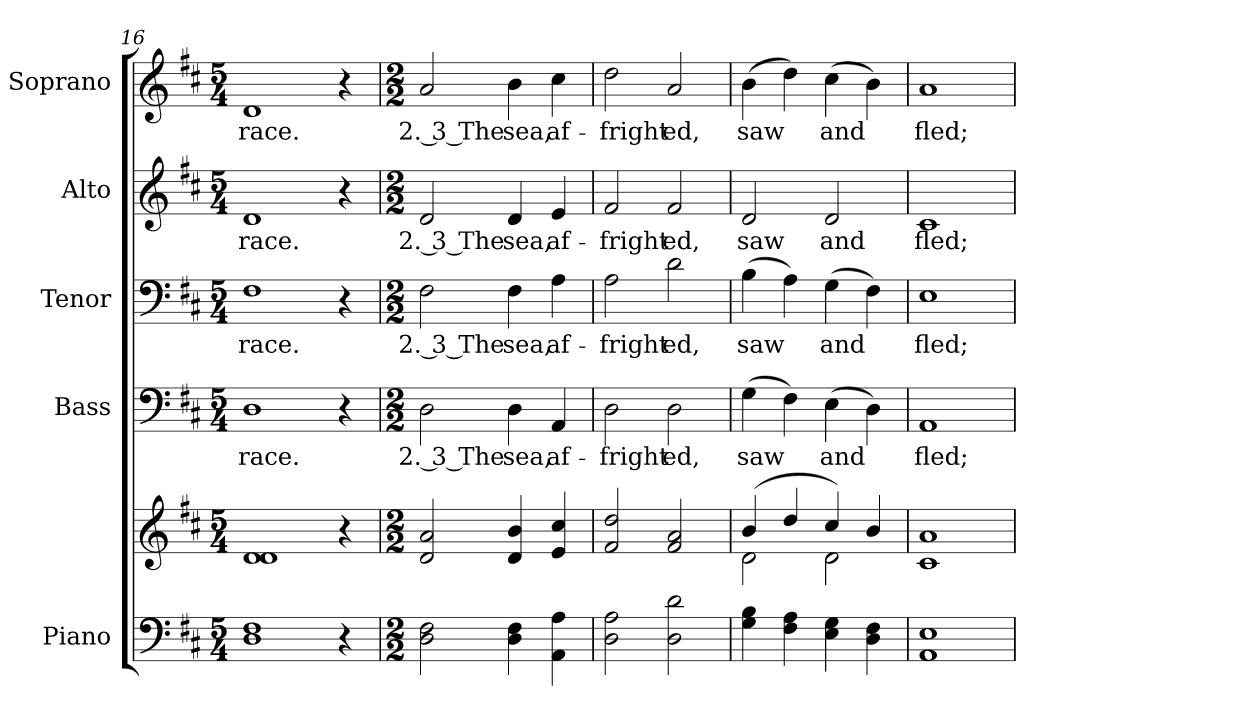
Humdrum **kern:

**kern	**kern	**kern	**text	**kern	**text	**kern	**text	**kern	**text
*part5	*part5	*part4	*part4	*part3	*part3	*part2	*part2	*part1	*part1
*staff6	*staff5	*staff4	*staff4	*staff3	*staff3	*staff2	*staff2	*staff1	*staff1
*I"Piano	*	*I"Bass	*	*I"Tenor	*	*I"Alto	*	*I"Soprano	*
*I'Pno.	*	*I'B.	*	*I'T.	*	*I'A.	*	*I'S.	*
*clefF4	*clefG2	*clefF4	*	*clefF4	*	*clefG2	*	*clefG2	*
*k[f#c#]	*k[f#c#]	*k[f#c#]	*	*k[f#c#]	*	*k[f#c#]	*	*k[f#c#]	*
*D:	*D:	*D:	*	*D:	*	*D:	*	*D:	*
*M5/4	*M5/4	*M5/4	*	*M5/4	*	*M5/4	*	*M5/4	*
=16	=16	=16	=16	=16	=16	=16	=16	=16	=16
!	!	!	!LO:LY:b:color=#000000	!	!	!	!	!	!
!	!	!	!	!	!LO:LY:b:color=#000000	!	!	!	!
!	!	!	!	!	!	!	!LO:LY:b:color=#000000	!	!
!	!	!	!	!	!	!	!	!	!LO:LY:b:color=#000000
1Di 1F#i	1di 1di	1Di	race.	1F#i	race.	1di	race.	1di	race.
4r	4r	4r	.	4r	.	4r	.	4r	.
!!LO:PB:g=z
=17	=17	=17	=17	=17	=17	=17	=17	=17	=17
*M2/2	*M2/2	*M2/2	*	*M2/2	*	*M2/2	*	*M2/2	*
!	!	!	!LO:LY:b:color=#000000	!	!	!	!	!	!
!	!	!	!	!	!LO:LY:b:color=#000000	!	!	!	!
!	!	!	!	!	!	!	!LO:LY:b:color=#000000	!	!
!	!	!	!	!	!	!	!	!	!LO:LY:b:color=#000000
2Di\ 2F#i	2di/ 2ai	2Di\	2. 3 The	2F#i\	2. 3 The	2di/	2. 3 The	2ai/	2. 3 The
!	!	!	!LO:LY:b:color=#000000	!	!	!	!	!	!
!	!	!	!	!	!LO:LY:b:color=#000000	!	!	!	!
!	!	!	!	!	!	!	!LO:LY:b:color=#000000	!	!
!	!	!	!	!	!	!	!	!	!LO:LY:b:color=#000000
4Di\ 4F#i	4di/ 4bi	4Di\	sea,	4F#i\	sea,	4di/	sea,	4bi\	sea,
!	!	!	!LO:LY:b:color=#000000	!	!	!	!	!	!
!	!	!	!	!	!LO:LY:b:color=#000000	!	!	!	!
!	!	!	!	!	!	!	!LO:LY:b:color=#000000	!	!
!	!	!	!	!	!	!	!	!	!LO:LY:b:color=#000000
4AAi\ 4Ai	4ei/ 4cc#i	4AAi/	af-	4Ai\	af-	4ei/	af-	4cc#i\	af-
=18	=18	=18	=18	=18	=18	=18	=18	=18	=18
!	!	!	!LO:LY:b:color=#000000	!	!	!	!	!	!
!	!	!	!	!	!LO:LY:b:color=#000000	!	!	!	!
!	!	!	!	!	!	!	!LO:LY:b:color=#000000	!	!
!	!	!	!	!	!	!	!	!	!LO:LY:b:color=#000000
2Di\ 2Ai	2f#i/ 2ddi	2Di\	-fright	2Ai\	-fright	2f#i/	-fright	2ddi\	-fright
!	!	!	!LO:LY:b:color=#000000	!	!	!	!	!	!
!	!	!	!	!	!LO:LY:b:color=#000000	!	!	!	!
!	!	!	!	!	!	!	!LO:LY:b:color=#000000	!	!
!	!	!	!	!	!	!	!	!	!LO:LY:b:color=#000000
2Di\ 2di	2f#i/ 2ai	2Di\	ed,	2di\	ed,	2f#i/	ed,	2ai/	ed,
=19	=19	=19	=19	=19	=19	=19	=19	=19	=19
*	*^	*	*	*	*	*	*	*	*
!	!	!	!	!LO:LY:b:color=#000000	!	!	!	!	!	!
!	!	!	!	!	!	!LO:LY:b:color=#000000	!	!	!	!
!	!	!	!	!	!	!	!	!LO:LY:b:color=#000000	!	!
!	!	!	!	!	!	!	!	!	!	!LO:LY:b:color=#000000
4Gi\ 4Bi	(4bi/	2di\	(4Gi\	saw	(4Bi\	saw	2di/	saw	(4bi\	saw
4F#i\ 4Ai	4ddi/	.	4F#i\)	.	4Ai\)	.	.	.	4ddi\)	.
!	!	!	!	!LO:LY:b:color=#000000	!	!	!	!	!	!
!	!	!	!	!	!	!LO:LY:b:color=#000000	!	!	!	!
!	!	!	!	!	!	!	!	!LO:LY:b:color=#000000	!	!
!	!	!	!	!	!	!	!	!	!	!LO:LY:b:color=#000000
4Ei\ 4Gi	4cc#i/)	2di\	(4Ei\	and	(4Gi\	and	2di/	and	(4cc#i\	and
4Di\ 4F#i	4bi/	.	4Di\)	.	4F#i\)	.	.	.	4bi\)	.
*	*v	*v	*	*	*	*	*	*	*	*
=20	=20	=20	=20	=20	=20	=20	=20	=20	=20
!	!	!	!LO:LY:b:color=#000000	!	!	!	!	!	!
!	!	!	!	!	!LO:LY:b:color=#000000	!	!	!	!
!	!	!	!	!	!	!	!LO:LY:b:color=#000000	!	!
!	!	!	!	!	!	!	!	!	!LO:LY:b:color=#000000
1AAi 1Ei	1c#i 1ai	1AAi	fled;	1Ei	fled;	1c#i	fled;	1ai	fled;
=	=	=	=	=	=	=	=	=	=
*-	*-	*-	*-	*-	*-	*-	*-	*-	*-
